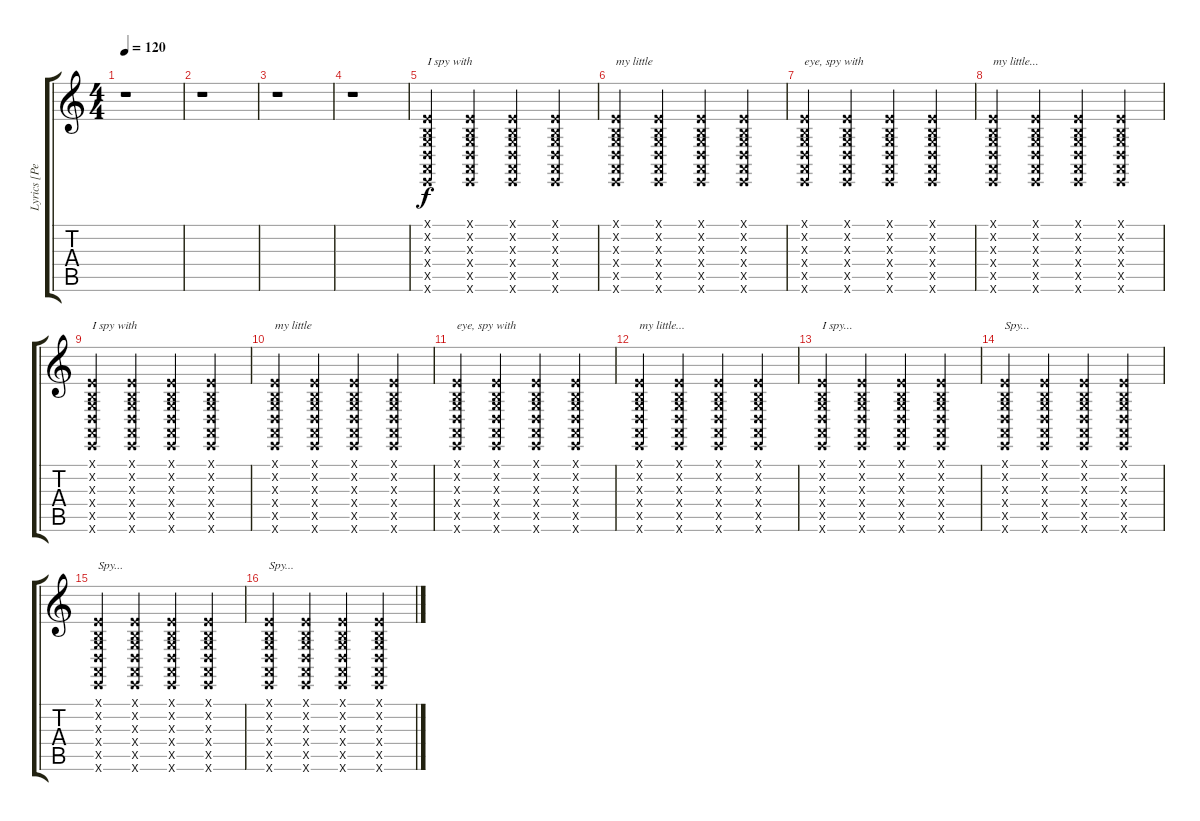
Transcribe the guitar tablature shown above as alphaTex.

\track ("Lyrics [Peter Murphy]" "Lyrics [Pe") {instrument synthvoice}
\staff {score tabs}
\tuning (E4 B3 G3 D3 A2 E2) {hide}
\ts (4 4)
\tempo 120
\clef g2
\ks c
r.1{dy f} |
r.1 |
r.1 |
r.1 |
(0.1{x} 0.2{x} 0.3{x} 0.4{x} 0.5{x} 0.6{x}).4{txt "I spy with" volume 0} (0.1{x} 0.2{x} 0.3{x} 0.4{x} 0.5{x} 0.6{x}).4{volume 0} (0.1{x} 0.2{x} 0.3{x} 0.4{x} 0.5{x} 0.6{x}).4{volume 0} (0.1{x} 0.2{x} 0.3{x} 0.4{x} 0.5{x} 0.6{x}).4{volume 0} |
(0.1{x} 0.2{x} 0.3{x} 0.4{x} 0.5{x} 0.6{x}).4{txt "my little" volume 0} (0.1{x} 0.2{x} 0.3{x} 0.4{x} 0.5{x} 0.6{x}).4{volume 0} (0.1{x} 0.2{x} 0.3{x} 0.4{x} 0.5{x} 0.6{x}).4{volume 0} (0.1{x} 0.2{x} 0.3{x} 0.4{x} 0.5{x} 0.6{x}).4{volume 0} |
(0.1{x} 0.2{x} 0.3{x} 0.4{x} 0.5{x} 0.6{x}).4{txt "eye, spy with" volume 0} (0.1{x} 0.2{x} 0.3{x} 0.4{x} 0.5{x} 0.6{x}).4{volume 0} (0.1{x} 0.2{x} 0.3{x} 0.4{x} 0.5{x} 0.6{x}).4{volume 0} (0.1{x} 0.2{x} 0.3{x} 0.4{x} 0.5{x} 0.6{x}).4{volume 0} |
(0.1{x} 0.2{x} 0.3{x} 0.4{x} 0.5{x} 0.6{x}).4{txt "my little..." volume 0} (0.1{x} 0.2{x} 0.3{x} 0.4{x} 0.5{x} 0.6{x}).4{volume 0} (0.1{x} 0.2{x} 0.3{x} 0.4{x} 0.5{x} 0.6{x}).4{volume 0} (0.1{x} 0.2{x} 0.3{x} 0.4{x} 0.5{x} 0.6{x}).4{volume 0} |
(0.1{x} 0.2{x} 0.3{x} 0.4{x} 0.5{x} 0.6{x}).4{txt "I spy with" volume 0} (0.1{x} 0.2{x} 0.3{x} 0.4{x} 0.5{x} 0.6{x}).4{volume 0} (0.1{x} 0.2{x} 0.3{x} 0.4{x} 0.5{x} 0.6{x}).4{volume 0} (0.1{x} 0.2{x} 0.3{x} 0.4{x} 0.5{x} 0.6{x}).4{volume 0} |
(0.1{x} 0.2{x} 0.3{x} 0.4{x} 0.5{x} 0.6{x}).4{txt "my little" volume 0} (0.1{x} 0.2{x} 0.3{x} 0.4{x} 0.5{x} 0.6{x}).4{volume 0} (0.1{x} 0.2{x} 0.3{x} 0.4{x} 0.5{x} 0.6{x}).4{volume 0} (0.1{x} 0.2{x} 0.3{x} 0.4{x} 0.5{x} 0.6{x}).4{volume 0} |
(0.1{x} 0.2{x} 0.3{x} 0.4{x} 0.5{x} 0.6{x}).4{txt "eye, spy with" volume 0} (0.1{x} 0.2{x} 0.3{x} 0.4{x} 0.5{x} 0.6{x}).4{volume 0} (0.1{x} 0.2{x} 0.3{x} 0.4{x} 0.5{x} 0.6{x}).4{volume 0} (0.1{x} 0.2{x} 0.3{x} 0.4{x} 0.5{x} 0.6{x}).4{volume 0} |
(0.1{x} 0.2{x} 0.3{x} 0.4{x} 0.5{x} 0.6{x}).4{txt "my little..." volume 0} (0.1{x} 0.2{x} 0.3{x} 0.4{x} 0.5{x} 0.6{x}).4{volume 0} (0.1{x} 0.2{x} 0.3{x} 0.4{x} 0.5{x} 0.6{x}).4{volume 0} (0.1{x} 0.2{x} 0.3{x} 0.4{x} 0.5{x} 0.6{x}).4{volume 0} |
(0.1{x} 0.2{x} 0.3{x} 0.4{x} 0.5{x} 0.6{x}).4{txt "I spy..." volume 0} (0.1{x} 0.2{x} 0.3{x} 0.4{x} 0.5{x} 0.6{x}).4{volume 0} (0.1{x} 0.2{x} 0.3{x} 0.4{x} 0.5{x} 0.6{x}).4{volume 0} (0.1{x} 0.2{x} 0.3{x} 0.4{x} 0.5{x} 0.6{x}).4{volume 0} |
(0.1{x} 0.2{x} 0.3{x} 0.4{x} 0.5{x} 0.6{x}).4{txt "Spy..." volume 0} (0.1{x} 0.2{x} 0.3{x} 0.4{x} 0.5{x} 0.6{x}).4{volume 0} (0.1{x} 0.2{x} 0.3{x} 0.4{x} 0.5{x} 0.6{x}).4{volume 0} (0.1{x} 0.2{x} 0.3{x} 0.4{x} 0.5{x} 0.6{x}).4{volume 0} |
(0.1{x} 0.2{x} 0.3{x} 0.4{x} 0.5{x} 0.6{x}).4{txt "Spy..." volume 0} (0.1{x} 0.2{x} 0.3{x} 0.4{x} 0.5{x} 0.6{x}).4{volume 0} (0.1{x} 0.2{x} 0.3{x} 0.4{x} 0.5{x} 0.6{x}).4{volume 0} (0.1{x} 0.2{x} 0.3{x} 0.4{x} 0.5{x} 0.6{x}).4{volume 0} |
(0.1{x} 0.2{x} 0.3{x} 0.4{x} 0.5{x} 0.6{x}).4{txt "Spy..." volume 0} (0.1{x} 0.2{x} 0.3{x} 0.4{x} 0.5{x} 0.6{x}).4{volume 0} (0.1{x} 0.2{x} 0.3{x} 0.4{x} 0.5{x} 0.6{x}).4{volume 0} (0.1{x} 0.2{x} 0.3{x} 0.4{x} 0.5{x} 0.6{x}).4{volume 0}
